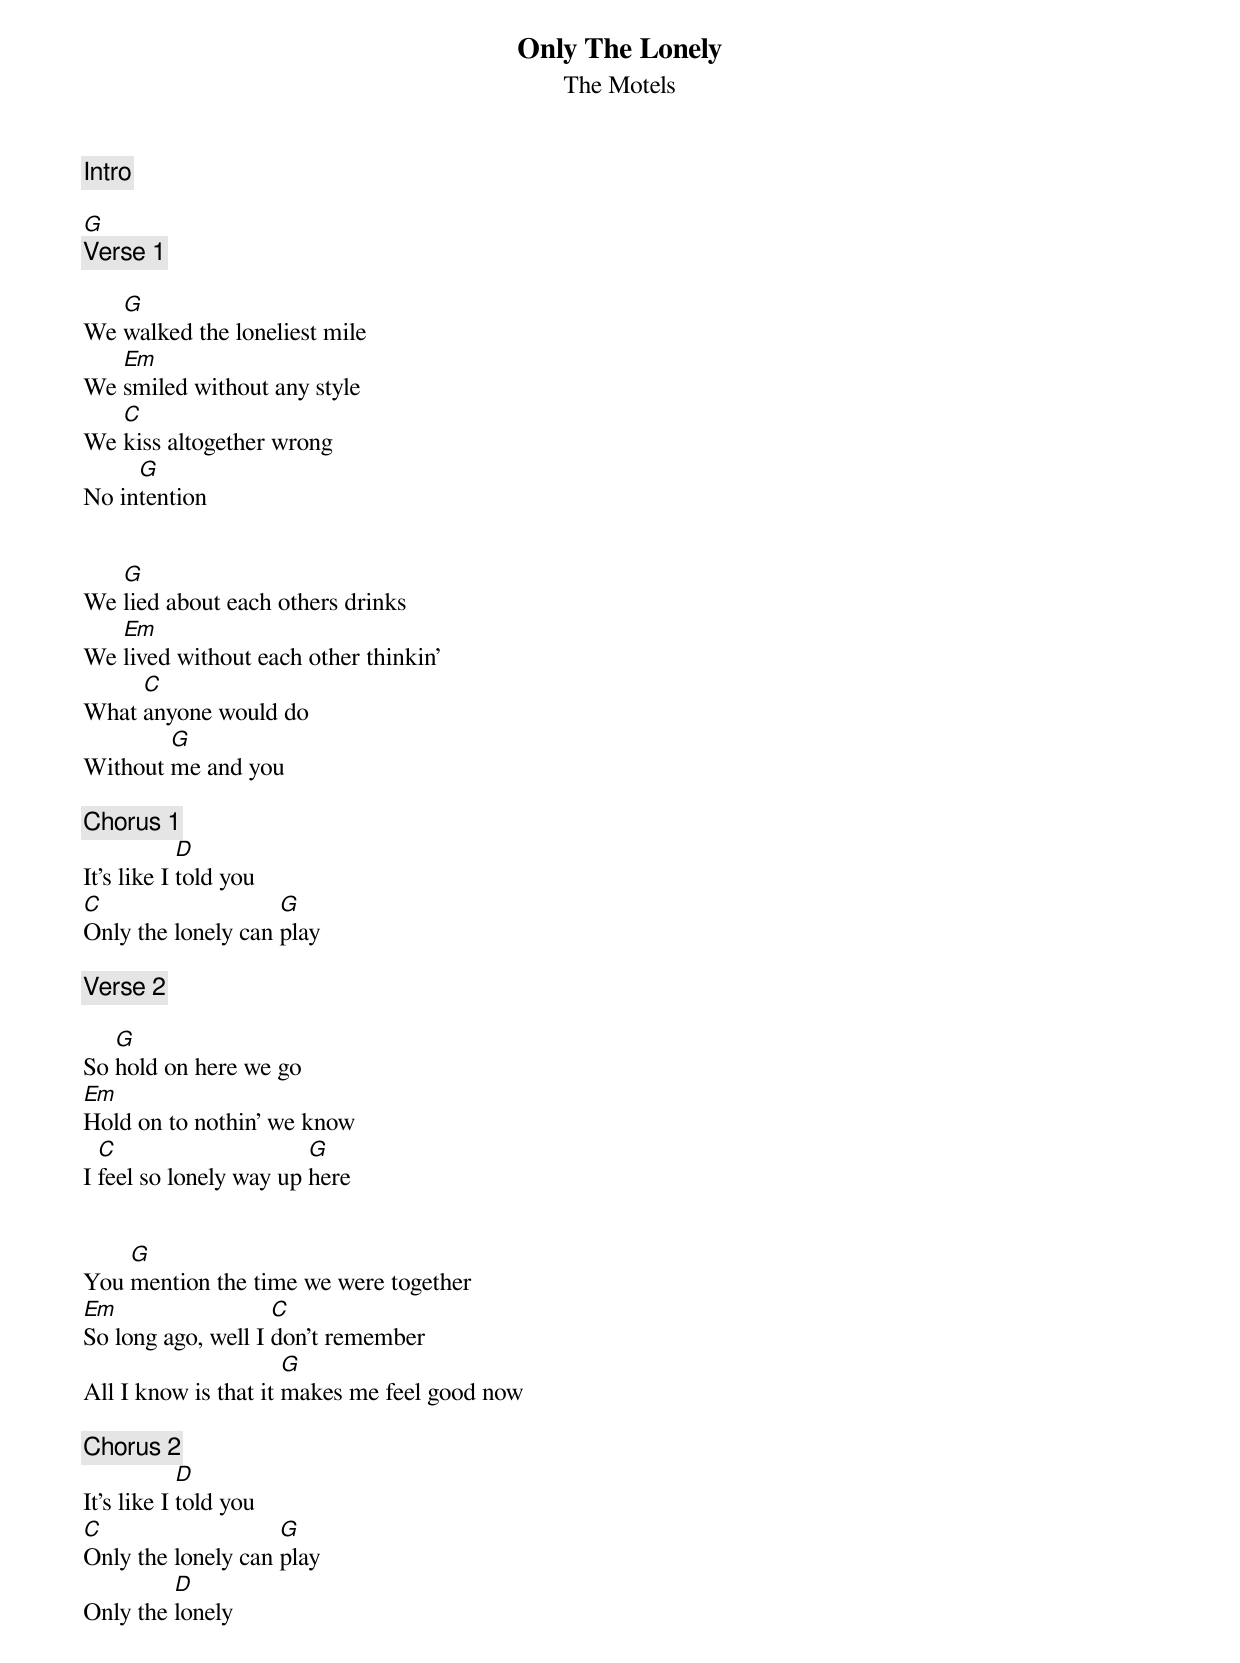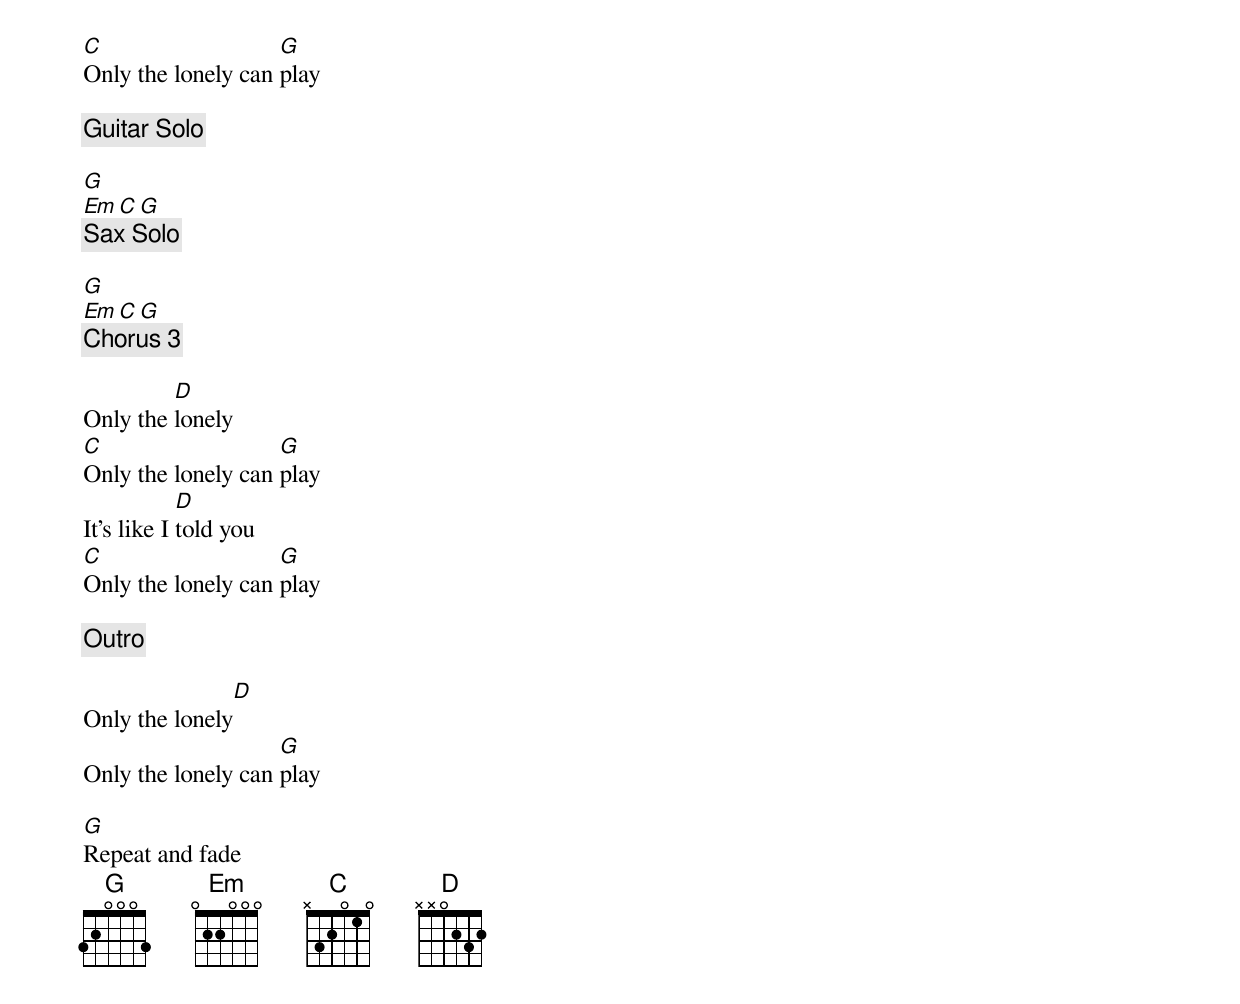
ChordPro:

{t: Only The Lonely}
{st: The Motels}


{c: Intro}

[G]
{c: Verse 1}

We [G]walked the loneliest mile
We [Em]smiled without any style
We [C]kiss altogether wrong
No in[G]tention


We [G]lied about each others drinks
We [Em]lived without each other thinkin'
What [C]anyone would do
Without [G]me and you

{c: Chorus 1}
It's like I [D]told you
[C]Only the lonely can [G]play

{c: Verse 2}

So [G]hold on here we go
[Em]Hold on to nothin' we know
I [C]feel so lonely way up [G]here


You [G]mention the time we were together
[Em]So long ago, well I [C]don't remember
All I know is that it [G]makes me feel good now

{c: Chorus 2}
It's like I [D]told you
[C]Only the lonely can [G]play
Only the [D]lonely
[C]Only the lonely can [G]play

{c: Guitar Solo}

[G]
[Em][C][G]
{c: Sax Solo}

[G]
[Em][C][G]
{c: Chorus 3}

Only the [D]lonely
[C]Only the lonely can [G]play
It's like I [D]told you
[C]Only the lonely can [G]play

{c: Outro}

Only the lonely[D]
Only the lonely can [G]play

[G]
Repeat and fade
